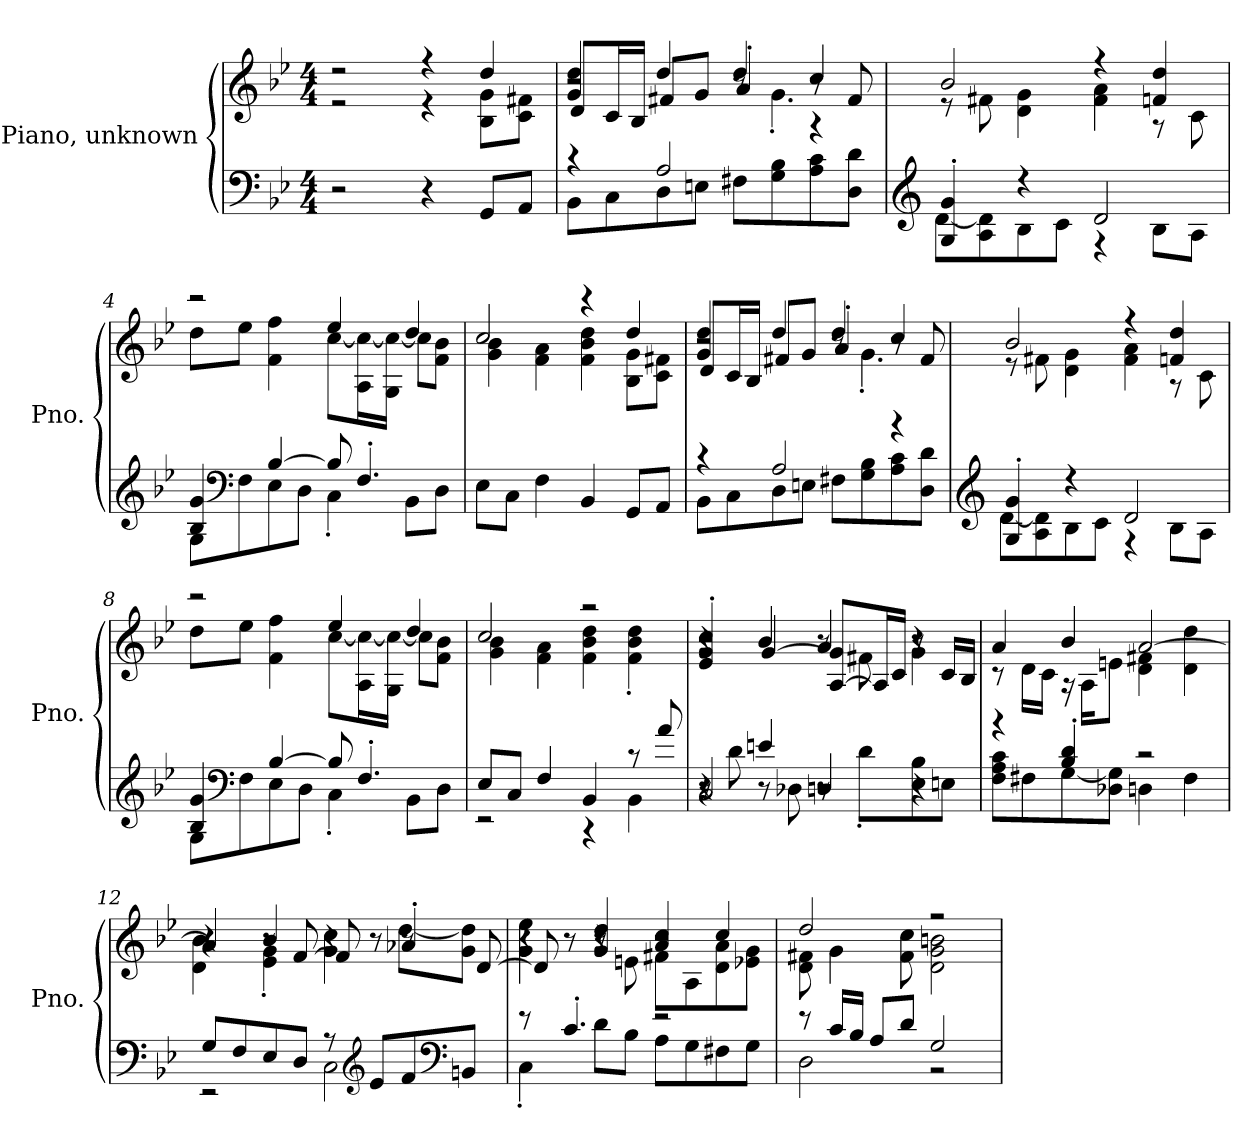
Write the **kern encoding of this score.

**kern	**kern
*part1	*part1
*staff2	*staff1
*I"Piano, unknown	*
*I'Pno.	*
*clefF4	*clefG2
*k[b-e-]	*k[b-e-]
*M4/4	*M4/4
*MM120	*MM120
=1	=1
*	*^
2r	2r	2r
4r	4r	4r
8GG/L	4dd/	8B-\ 8g\L
8AA/J	.	8c\ 8f#X\J
=2	=2	=2
*^	*	*^
4r	8BB-\L	4g/ 4dd/	2r	8d/L
.	8C\	.	.	16c/L
.	.	.	.	16B-/JJ
2A/	8D\	4dd/	.	8f#X/L
.	8En\J	.	.	8g/J
.	8F#X\L	4dd/	8r	4a'/
.	8G\ 8B-\	.	4.g'\	.
4r	8A\ 8c\	4cc/	.	8r
.	8D\ 8d\J	.	.	8f#/
*	*	*v	*v	*v
=3	=3	=3
*clefG2	*	*
*	*	*^
4G/' 4g/'	[8d\L	2b-/	8r
.	8A\ 8d\]	.	8f#X\
4r	8B-\	.	4d\ 4g\
.	8c\J	.	.
2d/	4r	4r	4f#\ 4a\
.	8B-\L	4fn/ 4dd/	8r
.	8A\J	.	8c\
!!LO:LB:g=z	!!
=4	=4	=4	=4
4B-/ 4g/	8G\L	2r	8dd\L
*clefF4	*	*	*
.	8F\	.	8ee-\J
[4B-/	8E-\	.	4f\ 4ff\
.	8D\J	.	.
8B-/]	4C'\	4ee-/	[8cc\L
4.F'/	.	.	16A\ 16cc\_L
.	.	.	16G\ 16cc\_JJ
.	8BB-\L	4dd/	8cc\L]
.	8D\J	.	8f\ 8b-\J
*v	*v	*	*
=5	=5	=5
8E-\L	2cc/	4g\ 4b-\
8C\J	.	.
4F\	.	4f\ 4a\
4BB-/	4r	4f\ 4b-\ 4dd\
8GG/L	4dd/	8B-\ 8g\L
8AA/J	.	8c\ 8f#X\J
=6	=6	=6
*^	*	*^
4r	8BB-\L	4g/ 4dd/	2r	8d/L
.	8C\	.	.	16c/L
.	.	.	.	16B-/JJ
2A/	8D\	4dd/	.	8f#X/L
.	8En\J	.	.	8g/J
.	8F#X\L	4dd/	8r	4a'/
.	8G\ 8B-\	.	4.g'\	.
4r	8A\ 8c\	4cc/	.	8r
.	8D\ 8d\J	.	.	8f#/
*	*	*v	*v	*v
!!LO:LB:g=z
=7	=7	=7
*clefG2	*	*
*	*	*^
4G/' 4g/'	[8d\L	2b-/	8r
.	8A\ 8d\]	.	8f#X\
4r	8B-\	.	4d\ 4g\
.	8c\J	.	.
2d/	4r	4r	4f#\ 4a\
.	8B-\L	4fn/ 4dd/	8r
.	8A\J	.	8c\
=8	=8	=8	=8
4B-/ 4g/	8G\L	2r	8dd\L
*clefF4	*	*	*
.	8F\	.	8ee-\J
[4B-/	8E-\	.	4f\ 4ff\
.	8D\J	.	.
8B-/]	4C'\	4ee-/	[8cc\L
4.F'/	.	.	16A\ 16cc\_L
.	.	.	16G\ 16cc\_JJ
.	8BB-\L	4dd/	8cc\L]
.	8D\J	.	8f\ 8b-\J
=9	=9	=9	=9
8E-/L	2r	2cc/	4g\ 4b-\
8C/J	.	.	.
4F/	.	.	4f\ 4a\
4BB-/	4r	2r	4f\ 4b-\ 4dd\
8r	4BB-\	.	4f\' 4b-\' 4dd\'
8a/	.	.	.
!!LO:LB:g=z
=10	=10	=10	=10
*	*^	*	*^
4r	8r	2C/	4r	2r	4e-/' 4g/' 4cc/'
.	8d\	.	.	.	.
4en/	8r	.	4b-/	.	[4g/
.	8D-X\	.	.	.	.
2r	8r	4Dn/	4a/	8r	[8A/ 8g/]L
.	8d'\L	.	.	8f#X\	16A/L]
.	.	.	.	.	16c/JJ
.	8E-\ 8B-\	4r	4r	4g\	8r
.	8En\J	.	.	.	16c/LL
.	.	.	.	.	16B-/JJ
*	*v	*v	*	*	*
*	*	*	*v	*v
=11	=11	=11	=11
4r	8F\ 8A\ 8c\L	4a/	8r
.	8F#X\	.	16d\LL
.	.	.	16c\JJ
4B-/' 4d/'	[8G\	4b-/	16r
.	.	.	16A\KL
.	8D-X\ 8G\]J	.	8en\J
2r	4Dn\	[2a/	4d\ 4f#X\
.	4F#\	.	4d\ 4dd\
=12	=12	=12	=12
*	*	*	*^
8G/L	2r	4a/]	4d\ 4b-\	4r
8F/	.	.	.	.
8E-/	.	4b-/	4e-\' 4g\'	8r
8D/J	.	.	.	[8f/
8r	2C\	4r	4g\ 4cc\	8f/]
*clefG2	*	*	*	*
8e-/L	.	.	.	8r
8f/	.	4a-X'/	[8dd\L	8r
*clefF4	*	*	*	*
8BBn/J	.	.	8g\ 8dd\]J	[8d/
!!LO:LB:g=z	!!	!!
=13	=13	=13	=13	=13
8r	4C'\	4r	4g\ 4ee-\	8d/]
4.c'/	.	.	.	8r
.	8d\L	4g/ 4dd/	8r	4r
.	8B-\J	.	8en\	.
2r	8A\L	4a/ 4cc/	8f#X\L	2r
.	8G\	.	8A\	.
.	8F#X\	4cc/	8d\ 8a\	.
.	8G\J	.	8e-X\ 8g\J	.
*	*	*	*v	*v
=14	=14	=14	=14
8r	2D\	2dd/	8d\ 8f#X\
16c/LL	.	.	4g\
16B-/JJ	.	.	.
8A/L	.	.	.
8d/J	.	.	8f#\ 8cc\
2G/	2r	2r	2d\ 2g\ 2bn\
*v	*v	*	*
*	*v	*v
=	=
*-	*-
